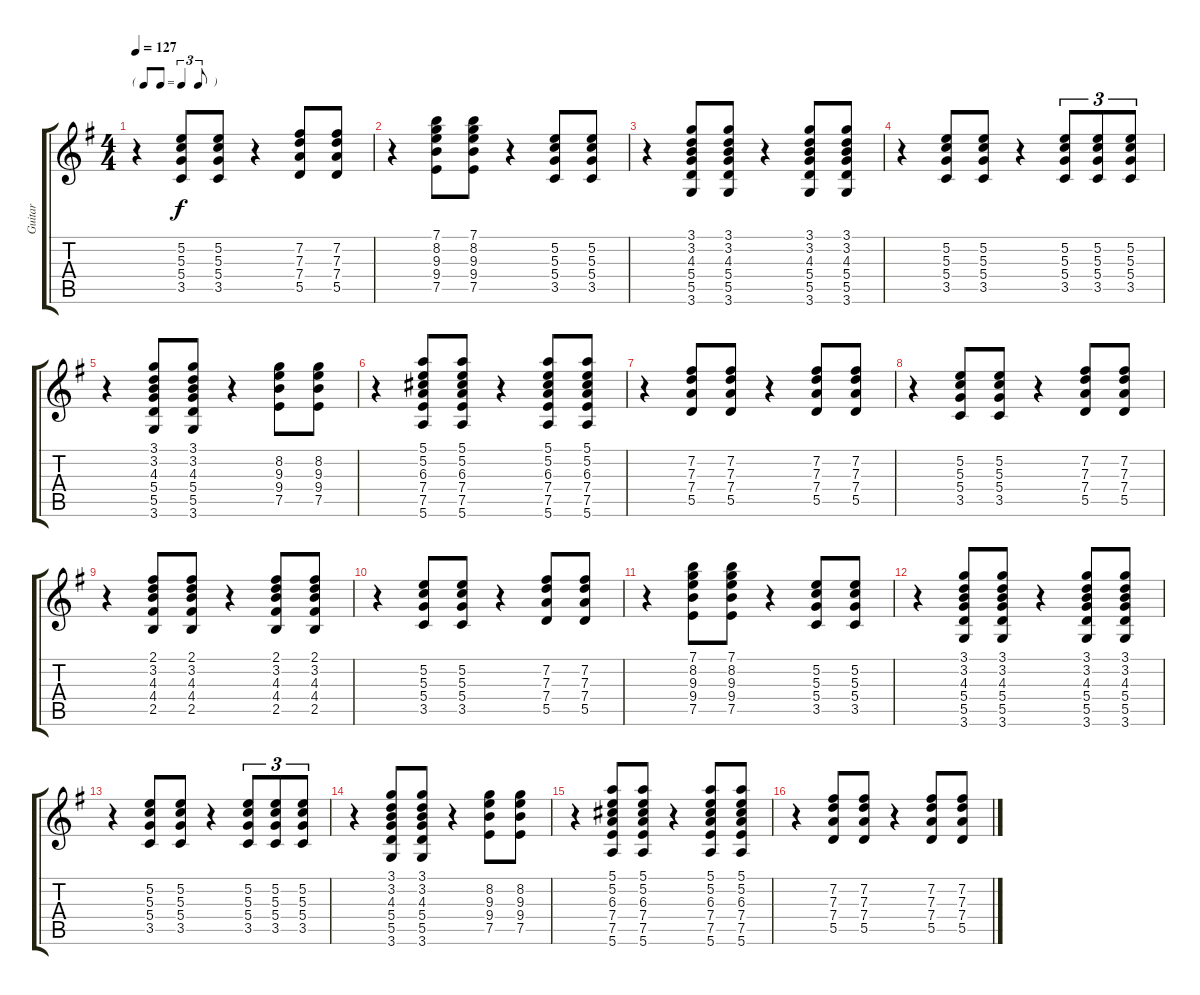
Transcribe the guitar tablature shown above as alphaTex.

\track ("Guitar" "Guitar") {instrument electricguitarclean}
\staff {score tabs}
\tuning (E4 B3 G3 D3 A2 E2) {hide}
\ts (4 4)
\tf triplet8th
\tempo 127
\clef g2
\ks g
r.4{dy f} (5.2 5.3 5.4 3.5).8 (5.2 5.3 5.4 3.5).8 r.4 (7.2 7.3 7.4 5.5).8 (7.2 7.3 7.4 5.5).8 |
r.4 (7.1 8.2 9.3 9.4 7.5).8 (7.1 8.2 9.3 9.4 7.5).8 r.4 (5.2 5.3 5.4 3.5).8 (5.2 5.3 5.4 3.5).8 |
r.4 (3.1 3.2 4.3 5.4 5.5 3.6).8 (3.1 3.2 4.3 5.4 5.5 3.6).8 r.4 (3.1 3.2 4.3 5.4 5.5 3.6).8 (3.1 3.2 4.3 5.4 5.5 3.6).8 |
r.4 (5.2 5.3 5.4 3.5).8 (5.2 5.3 5.4 3.5).8 r.4 (5.2 5.3 5.4 3.5).8{tu (3 2)} (5.2 5.3 5.4 3.5).8{tu (3 2)} (5.2 5.3 5.4 3.5).8{tu (3 2)} |
r.4 (3.1 3.2 4.3 5.4 5.5 3.6).8 (3.1 3.2 4.3 5.4 5.5 3.6).8 r.4 (8.2 9.3 9.4 7.5).8 (8.2 9.3 9.4 7.5).8 |
r.4 (5.1 5.2 6.3 7.4 7.5 5.6).8 (5.1 5.2 6.3 7.4 7.5 5.6).8 r.4 (5.1 5.2 6.3 7.4 7.5 5.6).8 (5.1 5.2 6.3 7.4 7.5 5.6).8 |
r.4 (7.2 7.3 7.4 5.5).8 (7.2 7.3 7.4 5.5).8 r.4 (7.2 7.3 7.4 5.5).8 (7.2 7.3 7.4 5.5).8 |
r.4 (5.2 5.3 5.4 3.5).8 (5.2 5.3 5.4 3.5).8 r.4 (7.2 7.3 7.4 5.5).8 (7.2 7.3 7.4 5.5).8 |
r.4 (2.1 3.2 4.3 4.4 2.5).8 (2.1 3.2 4.3 4.4 2.5).8 r.4 (2.1 3.2 4.3 4.4 2.5).8 (2.1 3.2 4.3 4.4 2.5).8 |
r.4 (5.2 5.3 5.4 3.5).8 (5.2 5.3 5.4 3.5).8 r.4 (7.2 7.3 7.4 5.5).8 (7.2 7.3 7.4 5.5).8 |
r.4 (7.1 8.2 9.3 9.4 7.5).8 (7.1 8.2 9.3 9.4 7.5).8 r.4 (5.2 5.3 5.4 3.5).8 (5.2 5.3 5.4 3.5).8 |
r.4 (3.1 3.2 4.3 5.4 5.5 3.6).8 (3.1 3.2 4.3 5.4 5.5 3.6).8 r.4 (3.1 3.2 4.3 5.4 5.5 3.6).8 (3.1 3.2 4.3 5.4 5.5 3.6).8 |
r.4 (5.2 5.3 5.4 3.5).8 (5.2 5.3 5.4 3.5).8 r.4 (5.2 5.3 5.4 3.5).8{tu (3 2)} (5.2 5.3 5.4 3.5).8{tu (3 2)} (5.2 5.3 5.4 3.5).8{tu (3 2)} |
r.4 (3.1 3.2 4.3 5.4 5.5 3.6).8 (3.1 3.2 4.3 5.4 5.5 3.6).8 r.4 (8.2 9.3 9.4 7.5).8 (8.2 9.3 9.4 7.5).8 |
r.4 (5.1 5.2 6.3 7.4 7.5 5.6).8 (5.1 5.2 6.3 7.4 7.5 5.6).8 r.4 (5.1 5.2 6.3 7.4 7.5 5.6).8 (5.1 5.2 6.3 7.4 7.5 5.6).8 |
r.4 (7.2 7.3 7.4 5.5).8 (7.2 7.3 7.4 5.5).8 r.4 (7.2 7.3 7.4 5.5).8 (7.2 7.3 7.4 5.5).8
